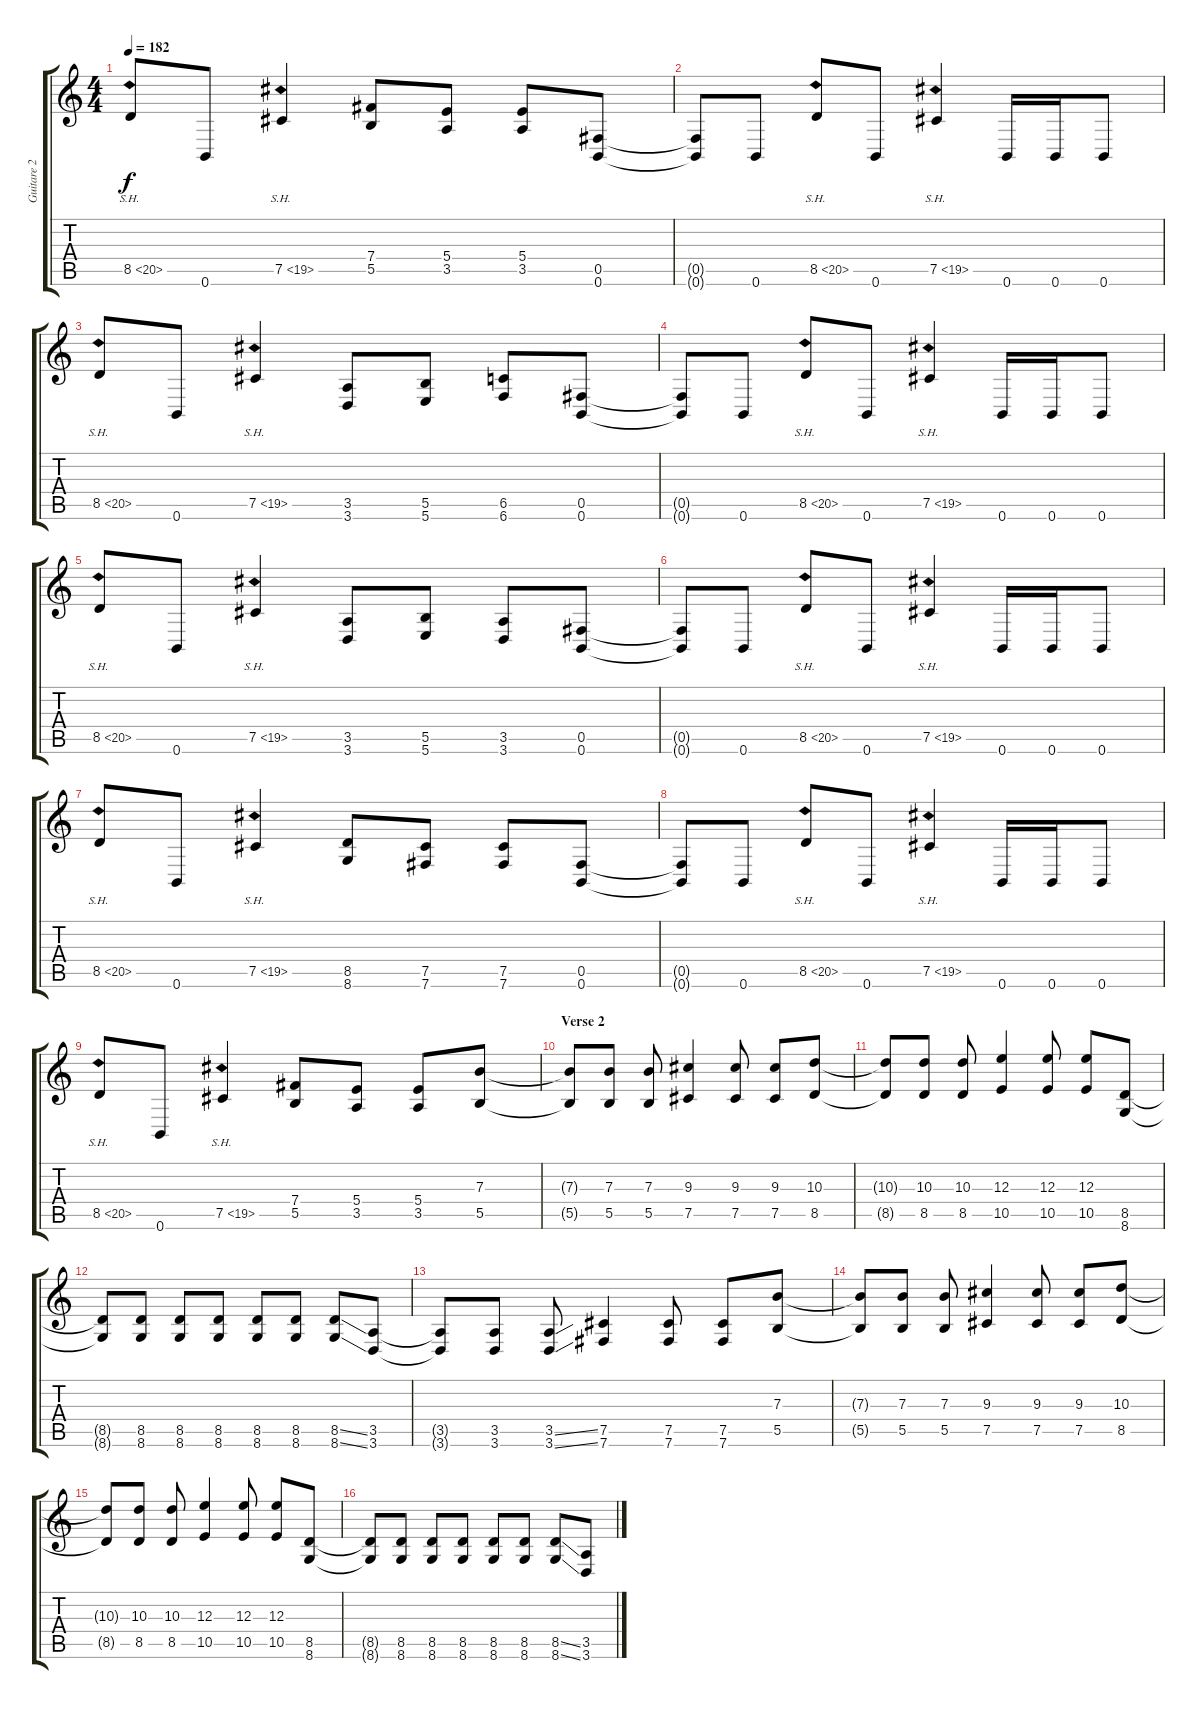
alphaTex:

\track ("Guitare 2" "Guitare 2") {instrument distortionguitar}
\staff {score tabs}
\tuning (Db4 Ab3 E3 B2 Gb2 B1) {hide}
\ts (4 4)
\tempo 182
\clef g2
\ks c
8.5{sh 12}.8{dy f} 0.6.8 7.5{sh 12}.4 (7.4 5.5).8 (5.4 3.5).8 (5.4 3.5).8 (0.5 0.6).8 |
(0.5{t} 0.6{t}).8 0.6.8 8.5{sh 12}.8 0.6.8 7.5{sh 12}.4 0.6.16 0.6.16 0.6.8 |
8.5{sh 12}.8 0.6.8 7.5{sh 12}.4 (3.5 3.6).8 (5.5 5.6).8 (6.5 6.6).8 (0.5 0.6).8 |
(0.5{t} 0.6{t}).8 0.6.8 8.5{sh 12}.8 0.6.8 7.5{sh 12}.4 0.6.16 0.6.16 0.6.8 |
8.5{sh 12}.8 0.6.8 7.5{sh 12}.4 (3.5 3.6).8 (5.5 5.6).8 (3.5 3.6).8 (0.5 0.6).8 |
(0.5{t} 0.6{t}).8 0.6.8 8.5{sh 12}.8 0.6.8 7.5{sh 12}.4 0.6.16 0.6.16 0.6.8 |
8.5{sh 12}.8 0.6.8 7.5{sh 12}.4 (8.5 8.6).8 (7.5 7.6).8 (7.5 7.6).8 (0.5 0.6).8 |
(0.5{t} 0.6{t}).8 0.6.8 8.5{sh 12}.8 0.6.8 7.5{sh 12}.4 0.6.16 0.6.16 0.6.8 |
8.5{sh 12}.8 0.6.8 7.5{sh 12}.4 (7.4 5.5).8 (5.4 3.5).8 (5.4 3.5).8 (7.3 5.5).8 |
\section ("" "Verse 2")
(7.3{t} 5.5{t}).8 (7.3 5.5).8 (7.3 5.5).8 (9.3 7.5).4 (9.3 7.5).8 (9.3 7.5).8 (10.3 8.5).8 |
(10.3{t} 8.5{t}).8 (10.3 8.5).8 (10.3 8.5).8 (12.3 10.5).4 (12.3 10.5).8 (12.3 10.5).8 (8.5 8.6).8 |
(8.5{t} 8.6{t}).8 (8.5 8.6).8 (8.5 8.6).8 (8.5 8.6).8 (8.5 8.6).8 (8.5 8.6).8 (8.5{ss} 8.6{ss}).8 (3.5 3.6).8 |
(3.5{t} 3.6{t}).8 (3.5 3.6).8 (3.5{ss} 3.6{ss}).8 (7.5 7.6).4 (7.5 7.6).8 (7.5 7.6).8 (7.3 5.5).8 |
(7.3{t} 5.5{t}).8 (7.3 5.5).8 (7.3 5.5).8 (9.3 7.5).4 (9.3 7.5).8 (9.3 7.5).8 (10.3 8.5).8 |
(10.3{t} 8.5{t}).8 (10.3 8.5).8 (10.3 8.5).8 (12.3 10.5).4 (12.3 10.5).8 (12.3 10.5).8 (8.5 8.6).8 |
(8.5{t} 8.6{t}).8 (8.5 8.6).8 (8.5 8.6).8 (8.5 8.6).8 (8.5 8.6).8 (8.5 8.6).8 (8.5{ss} 8.6{ss}).8 (3.5 3.6).8
